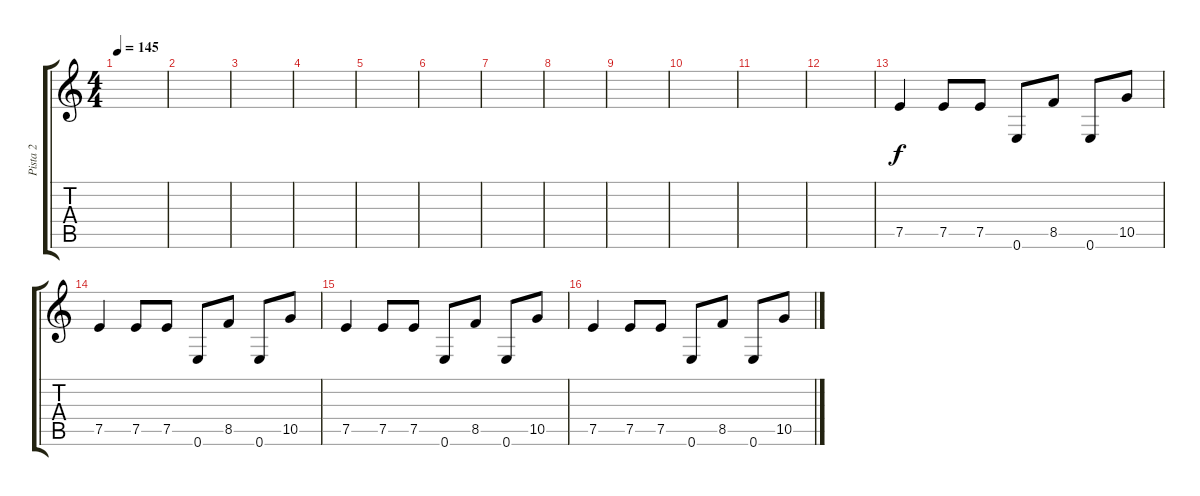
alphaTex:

\track ("Pista 2" "Pista 2") {instrument electricguitarmuted}
\staff {score tabs}
\tuning (E4 B3 G3 D3 A2 E2) {hide}
\ts (4 4)
\tempo 145
\clef g2
\ks c
|
|
|
|
|
|
|
|
|
|
|
|
7.5.4 7.5.8 7.5.8 0.6.8 8.5.8 0.6.8 10.5.8 |
7.5.4 7.5.8 7.5.8 0.6.8 8.5.8 0.6.8 10.5.8 |
7.5.4 7.5.8 7.5.8 0.6.8 8.5.8 0.6.8 10.5.8 |
7.5.4 7.5.8 7.5.8 0.6.8 8.5.8 0.6.8 10.5.8
